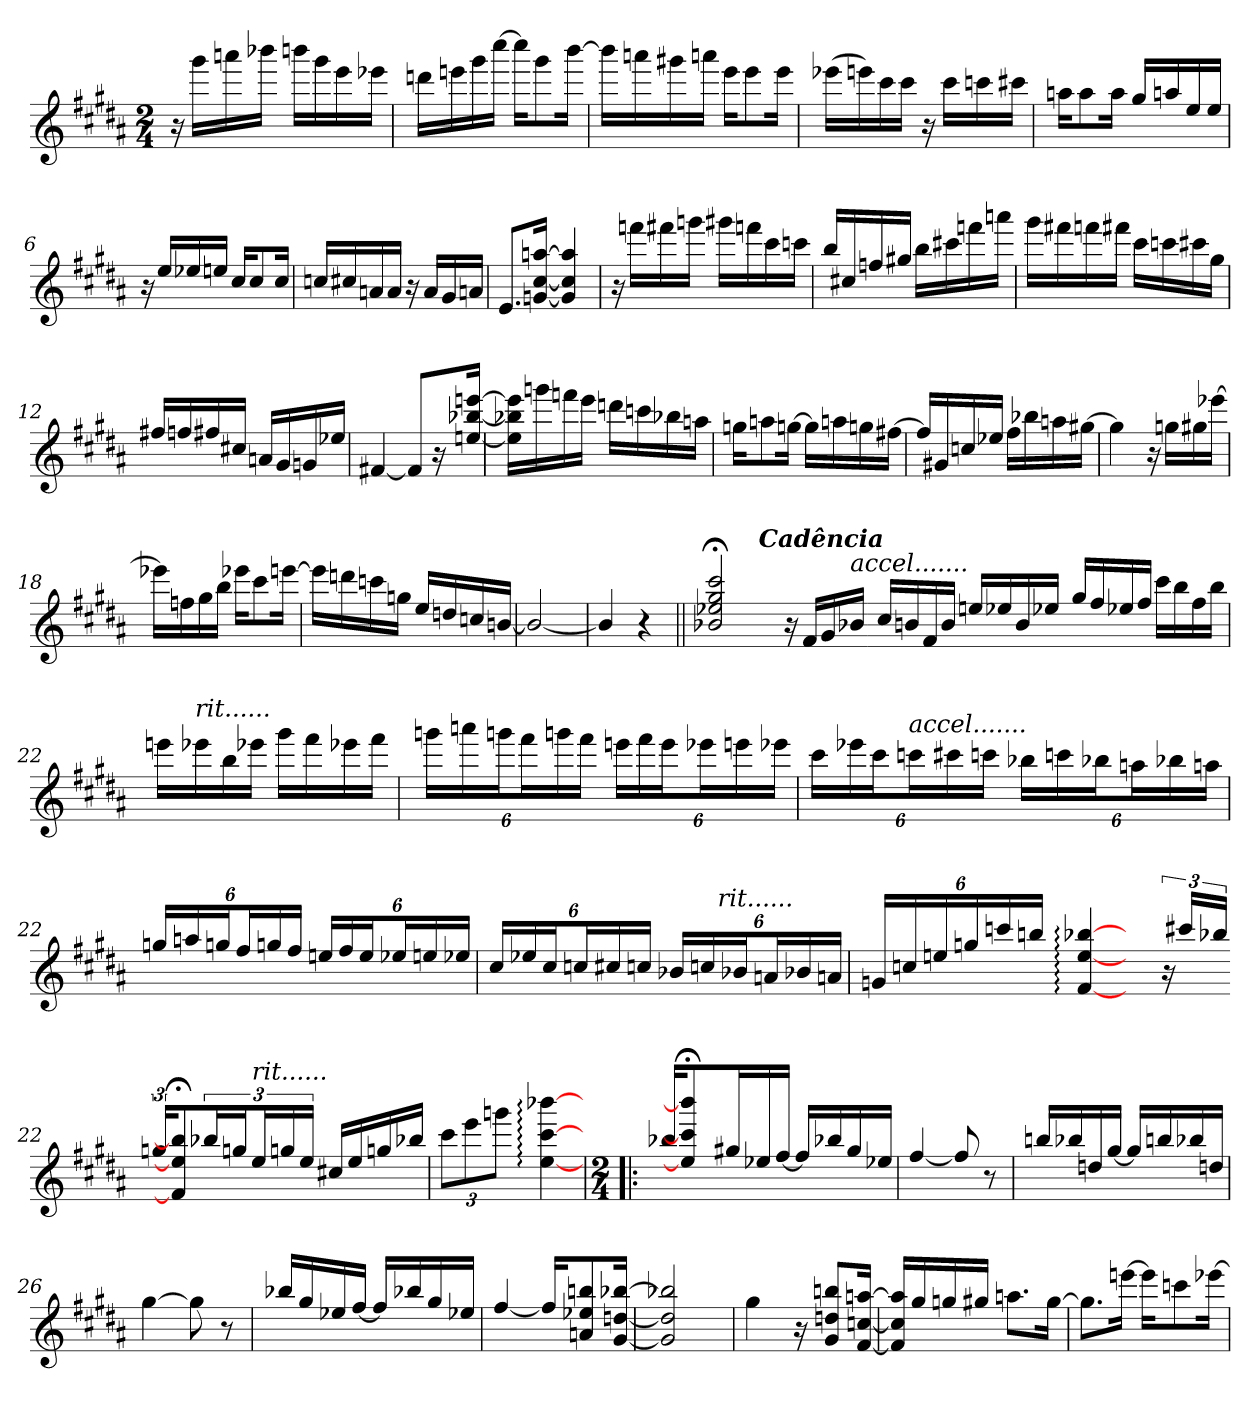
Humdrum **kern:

**kern
*part1
*staff1
*clefG2
*k[f#c#g#d#a#]
*B:
*M2/4
=1
16r
16ggg#\LL
16aaan\
16bbb-X\JJ
16bbbn\LL
16ggg#\
16eee\
16eee-X\JJ
=2
16dddn\LL
16eeen\
16ggg#\
[16cccc#\JJ
16cccc#\KL]
8ggg#\
[16bbb\Jk
=3
16bbb\LL]
16aaan\
16ggg#X\
16aaan\JJ
16eee\KL
8eee\
16eee\Jk
=4
(>16eee-X\LL
16eeen\)
16ccc#\
16ccc#\JJ
16r
16ccc#\LL
16cccn\
16ccc#X\JJ
!!LO:LB:g=z
=5
16aan\KL
8aa\
16aa\Jk
16gg#/LL
16aan/
16ee/
16ee/JJ
=6
16r
16ee/LL
16ee-X/
16een/JJ
16cc#/KL
8cc#/
16cc#/Jk
=7
16ccn/LL
16cc#X/
16an/
16a/JJ
16r
16a/LL
16g#/
16an/JJ
=8
8.e/L
[16gn/ [16cc#/ [16aan/Jk
4g/] 4cc#/] 4aa/]
=9
16r
16fffn\LL
16fff#X\
16gggn\JJ
16ggg#X\LL
16fffn\
16ccc#\
16cccn\JJ
!!LO:LB:g=z
=10
16bb/LL
16cc#X/
16ffn/
16gg#X/JJ
16bb\LL
16ccc#X\
16fffn\
16aaan\JJ
=11
16ggg#\LL
16fff#X\
16fffn\
16fff#X\JJ
16ccc#\LL
16cccn\
16ccc#X\
16gg#\JJ
=12
16ff#X/LL
16ffn/
16ff#X/
16cc#X/JJ
16an/LL
16g#/
16gn/
16ee-X/JJ
=13
[4f#X/
8f#/L]
16r
[16een/ [16bb-X/ [16eeen/Jk
=14
16ee\] 16bb-X\] 16eee\]LL
16gggn\
16fffn\
16eee\JJ
16dddn\LL
16cccn\
16bb-X\
16aan\JJ
!!LO:LB:g=z
=15
16ggn\KL
8aan\
[16ggn\Jk
16gg\LL]
16aan\
16ggn\
[16ff#X\JJ
=16
16ff#/LL]
16g#X/
16ccn/
16ee-X/JJ
16ff#\LL
16bb-X\
16aan\
[16gg#X\JJ
=17
4gg#\]
16r
16ggn\LL
16gg#X\
[16eee-X\JJ
=18
16eee-X\LL]
16ffn\
16gg#\
16bb\JJ
16eee-X\KL
8ccc#\
[16eeen\Jk
=19
16eee\LL]
16dddn\
16cccn\
16ggn\JJ
16ee/LL
16ddn/
16ccn/
[16bn/JJ
!!LO:LB:g=z
=20
2bn/_
=21
4b/]
4r
=22||
*^
2b-X/;< 2ee-X/;< 2gg#/;< 2ccc#/;<	4.ryy
!	!LO:TX:a:Bi:t=Cadência
.	4.ryy
16r	.
16f#/LL	.
16g#/	.
!LO:TX:a:i:t=accel.......	!
16b-X/JJ	.
*v	*v
=22X221-
16cc#/LL
16bn/
16f#/
16b/JJ
16een/LL
16ee-X/
16b/
16ee-X/JJ
=22X222-
16gg#/LL
16ff#/
16ee-X/
16ff#/JJ
16ccc#\LL
16bb\
16ff#\
16bb\JJ
=22X223
16eeen\LL
!LO:TX:a:i:t=rit......
16eee-X\
16bb\
16eee-X\JJ
16ggg#\LL
16fff#\
16eee-X\
16fff#\JJ
!!LO:LB:g=z
=22X224
24gggn\LL
24aaan\
24gggn\J
24fff#\L
24gggn\
24fff#\JJ
24eeen\LL
24fff#\
24eee\J
24eee-X\L
24eeen\
24eee-X\JJ
=22X225
24ccc#\LL
24eee-X\
24ccc#\J
!LO:TX:a:i:t=accel.......
24cccn\L
24ccc#X\
24cccn\JJ
24bb-X\LL
24cccn\
24bb-X\J
24aan\L
24bb-X\
24aan\JJ
=22X226
24ggn/LL
24aan/
24ggn/J
24ff#/L
24ggn/
24ff#/JJ
24een/LL
24ff#/
24ee/J
24ee-X/L
24een/
24ee-X/JJ
!!LO:LB:g=z
=22X227
24cc#/LL
24ee-X/
24cc#/J
24ccn/L
24cc#X/
24ccn/JJ
24b-X/LL
24ccn/
!LO:TX:a:i:t=rit......
24b-X/J
24an/L
24b-X/
24an/JJ
=22X228
24gn/LL
24ccn/
24een/
24ggn/
24cccn/
24bbn/JJ
[4f#/: [4ee/: [4bb-X/:
8ryy
24r
24ccc#X/LL
24bb-X/JJ
=22X229-
24ggn/LL
8f#/];< 8ee/];< 8bb-/];<
24bb-X/
24ggn/J
!LO:TX:a:i:t=rit......
24ee/L
24ggn/
24ee/JJ
16cc#X/LL
16ee/
16ggn/
16bb-X/JJ
!!LO:LB:g=z
=22X2210
12ccc#\L
12eee\
12gggn\J
[4ee\: [4ccc#\: [4bbb-X\:
=23!|:
*M2/4
16bb-X/LL
4ee\];< 4ccc#\];< 4bbb-\];<
16gg#X/
16ee-X/
[16ff#/JJ
16ff#/LL]
16bb-X/
16gg#/
16ee-X/JJ
=24
[4ff#/
8ff#/]
8r
=25
16bbn/LL
16bb-X/
16ddn/
[16gg#/JJ
16gg#/LL]
16bbn/
16bb-X/
16ddn/JJ
=26
[4gg#\
8gg#\]
8r
!!LO:LB:g=z
=27
16bb-X/LL
16gg#/
16ee-X/
[16ff#/JJ
16ff#/LL]
16bb-X/
16gg#/
16ee-X/JJ
=28
[4ff#/
16ff#/KL]
8an/ 8ee-X/ 8bbn/
[16g#/ [16ddn/ [16bb-X/Jk
=29
2g#/] 2ddn/] 2bb-X/]
=30
4gg#\
16r
8g#/ 8ddn/ 8bbn/L
[16f#/ [16ccn/ [16aan/Jk
=31
16f#/] 16ccn/] 16aan/]LL
16gg#/
16ggn/
16gg#X/JJ
8.aan\L
[16gg#\Jk
=32
8.gg#\L]
[16eeen\Jk
16eee\KL]
8cccn\
[16eee-X\Jk
=
*-
